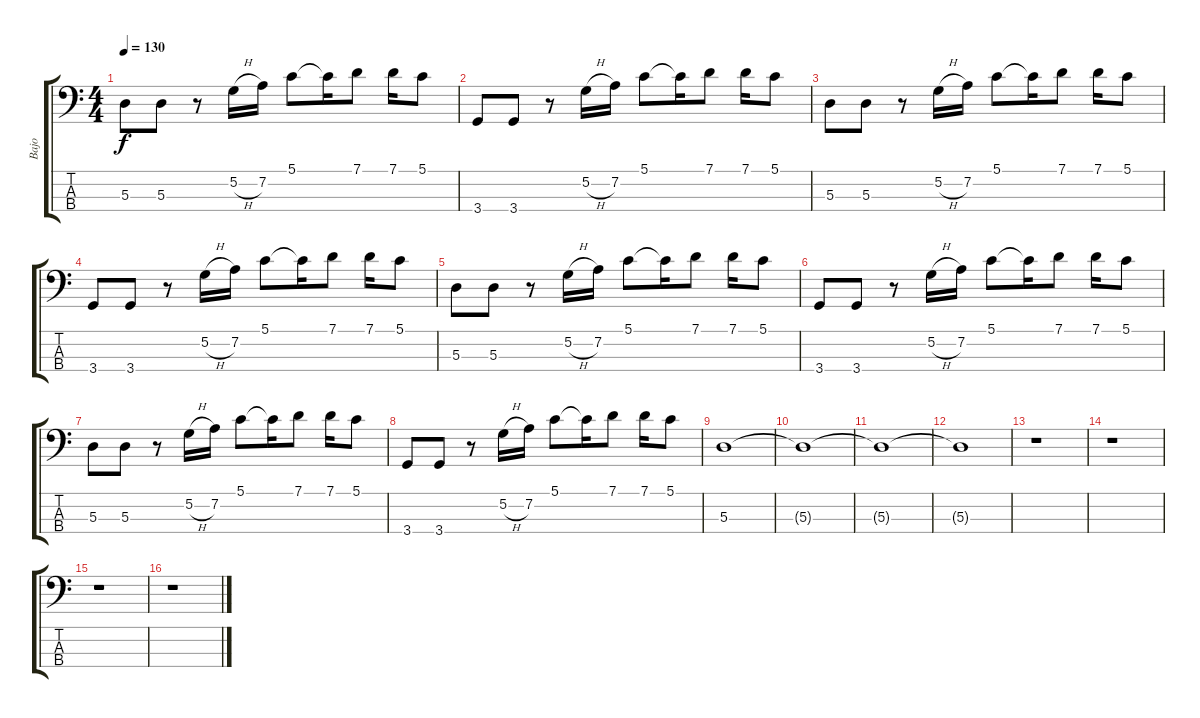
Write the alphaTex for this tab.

\track ("Bajo" "Bajo") {instrument electricbassfinger}
\staff {score tabs}
\tuning (G2 D2 A1 E1) {hide}
\ts (4 4)
\tempo 130
\clef f4
\ks c
5.3.8{dy f} 5.3.8 r.8 5.2{h}.16 7.2.16 5.1.8 5.1{t}.16 7.1.8 7.1.16 5.1.8 |
3.4.8 3.4.8 r.8 5.2{h}.16 7.2.16 5.1.8 5.1{t}.16 7.1.8 7.1.16 5.1.8 |
5.3.8 5.3.8 r.8 5.2{h}.16 7.2.16 5.1.8 5.1{t}.16 7.1.8 7.1.16 5.1.8 |
3.4.8 3.4.8 r.8 5.2{h}.16 7.2.16 5.1.8 5.1{t}.16 7.1.8 7.1.16 5.1.8 |
5.3.8 5.3.8 r.8 5.2{h}.16 7.2.16 5.1.8 5.1{t}.16 7.1.8 7.1.16 5.1.8 |
3.4.8 3.4.8 r.8 5.2{h}.16 7.2.16 5.1.8 5.1{t}.16 7.1.8 7.1.16 5.1.8 |
5.3.8 5.3.8 r.8 5.2{h}.16 7.2.16 5.1.8 5.1{t}.16 7.1.8 7.1.16 5.1.8 |
3.4.8 3.4.8 r.8 5.2{h}.16 7.2.16 5.1.8 5.1{t}.16 7.1.8 7.1.16 5.1.8 |
5.3.1 |
5.3{t}.1 |
5.3{t}.1 |
5.3{t}.1 |
r.1 |
r.1 |
r.1 |
r.1
